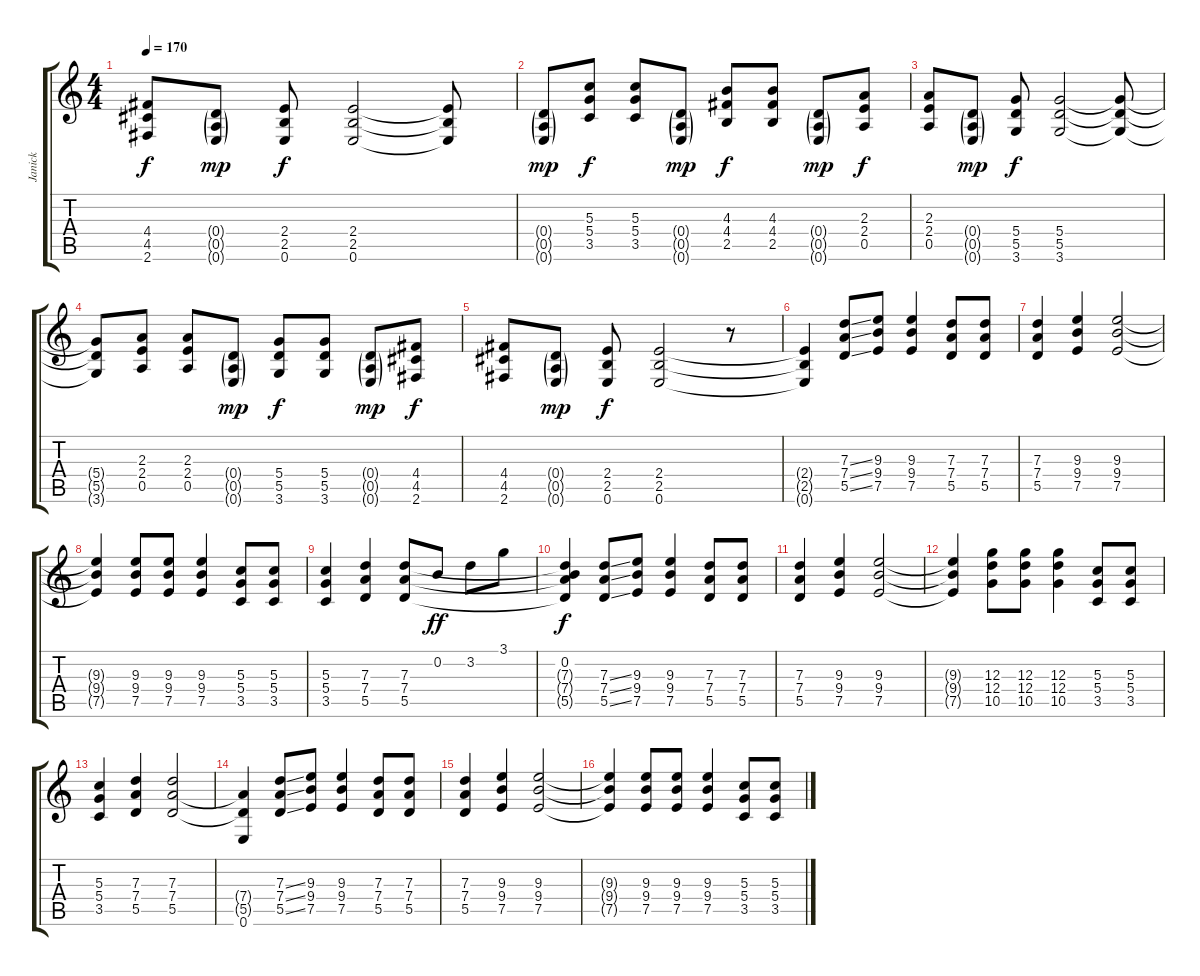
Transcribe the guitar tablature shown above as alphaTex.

\track ("Janick" "Janick") {instrument distortionguitar}
\staff {score tabs}
\tuning (E4 B3 G3 D3 A2 E2) {hide}
\ts (4 4)
\tempo 170
\clef g2
\ks c
(4.4 4.5 2.6).8{dy f} (0.4{g} 0.5{g} 0.6{g}).8{dy mp} (2.4 2.5 0.6).8{dy f} (2.4 2.5 0.6).2 (2.4{t} 2.5{t} 0.6{t}).8 |
(0.4{g} 0.5{g} 0.6{g}).8{dy mp} (5.3 5.4 3.5).8{dy f} (5.3 5.4 3.5).8 (0.4{g} 0.5{g} 0.6{g}).8{dy mp} (4.3 4.4 2.5).8{dy f} (4.3 4.4 2.5).8 (0.4{g} 0.5{g} 0.6{g}).8{dy mp} (2.3 2.4 0.5).8{dy f} |
(2.3 2.4 0.5).8 (0.4{g} 0.5{g} 0.6{g}).8{dy mp} (5.4 5.5 3.6).8{dy f} (5.4 5.5 3.6).2 (5.4{t} 5.5{t} 3.6{t}).8 |
(5.4{t} 5.5{t} 3.6{t}).8 (2.3 2.4 0.5).8 (2.3 2.4 0.5).8 (0.4{g} 0.5{g} 0.6{g}).8{dy mp} (5.4 5.5 3.6).8{dy f} (5.4 5.5 3.6).8 (0.4{g} 0.5{g} 0.6{g}).8{dy mp} (4.4 4.5 2.6).8{dy f} |
(4.4 4.5 2.6).8 (0.4{g} 0.5{g} 0.6{g}).8{dy mp} (2.4 2.5 0.6).8{dy f} (2.4 2.5 0.6).2 r.8 |
(2.4{t} 2.5{t} 0.6{t}).4 (7.3{ss} 7.4{ss} 5.5{ss}).8 (9.3 9.4 7.5).8 (9.3 9.4 7.5).4 (7.3 7.4 5.5).8 (7.3 7.4 5.5).8 |
(7.3 7.4 5.5).4 (9.3 9.4 7.5).4 (9.3 9.4 7.5).2 |
(9.3{t} 9.4{t} 7.5{t}).4 (9.3 9.4 7.5).8 (9.3 9.4 7.5).8 (9.3 9.4 7.5).4 (5.3 5.4 3.5).8 (5.3 5.4 3.5).8 |
(5.3 5.4 3.5).4 (7.3 7.4 5.5).4 (7.3 7.4 5.5).8 0.2.8{dy ff} 3.2.8 3.1.8 |
(0.2 7.3{t} 7.4{t} 5.5{t}).4{dy f} (7.3{ss} 7.4{ss} 5.5{ss}).8 (9.3 9.4 7.5).8 (9.3 9.4 7.5).4 (7.3 7.4 5.5).8 (7.3 7.4 5.5).8 |
(7.3 7.4 5.5).4 (9.3 9.4 7.5).4 (9.3 9.4 7.5).2 |
(9.3{t} 9.4{t} 7.5{t}).4 (12.3 12.4 10.5).8 (12.3 12.4 10.5).8 (12.3 12.4 10.5).4 (5.3 5.4 3.5).8 (5.3 5.4 3.5).8 |
(5.3 5.4 3.5).4 (7.3 7.4 5.5).4 (7.3 7.4 5.5).2 |
(7.4{t} 5.5{t} 0.6).4 (7.3{ss} 7.4{ss} 5.5{ss}).8 (9.3 9.4 7.5).8 (9.3 9.4 7.5).4 (7.3 7.4 5.5).8 (7.3 7.4 5.5).8 |
(7.3 7.4 5.5).4 (9.3 9.4 7.5).4 (9.3 9.4 7.5).2 |
(9.3{t} 9.4{t} 7.5{t}).4 (9.3 9.4 7.5).8 (9.3 9.4 7.5).8 (9.3 9.4 7.5).4 (5.3 5.4 3.5).8 (5.3 5.4 3.5).8
